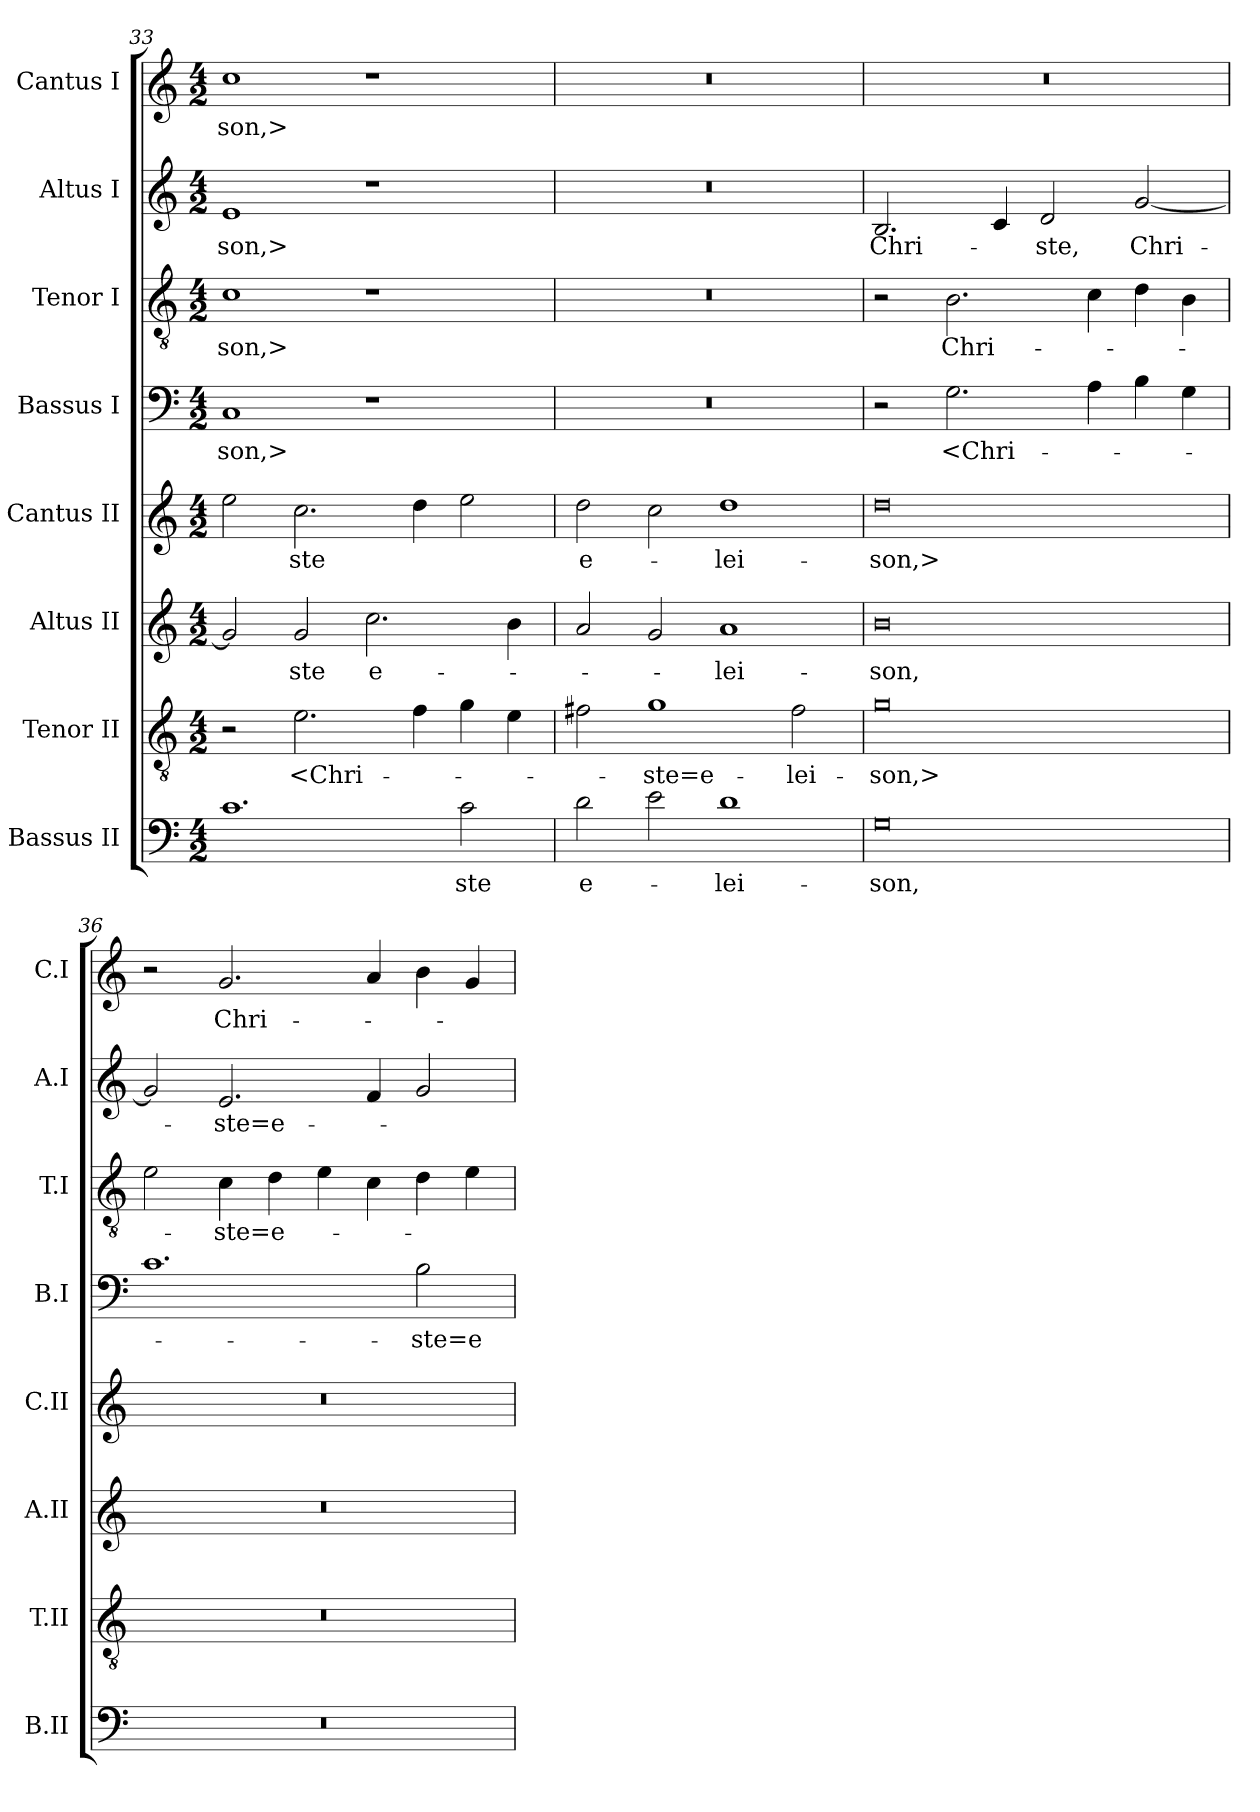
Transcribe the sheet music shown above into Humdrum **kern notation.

**kern	**text	**kern	**text	**kern	**text	**kern	**text	**kern	**text	**kern	**text	**kern	**text	**kern	**text
*part8	*part8	*part7	*part7	*part6	*part6	*part5	*part5	*part4	*part4	*part3	*part3	*part2	*part2	*part1	*part1
*staff8	*staff8	*staff7	*staff7	*staff6	*staff6	*staff5	*staff5	*staff4	*staff4	*staff3	*staff3	*staff2	*staff2	*staff1	*staff1
*I"Bassus II	*	*I"Tenor II	*	*I"Altus II	*	*I"Cantus II	*	*I"Bassus I	*	*I"Tenor I	*	*I"Altus I	*	*I"Cantus I	*
*I'B.II	*	*I'T.II	*	*I'A.II	*	*I'C.II	*	*I'B.I	*	*I'T.I	*	*I'A.I	*	*I'C.I	*
*clefF4	*	*clefGv2	*	*clefG2	*	*clefG2	*	*clefF4	*	*clefGv2	*	*clefG2	*	*clefG2	*
*	*	*ITrd7c12	*	*	*	*	*	*	*	*ITrd7c12	*	*	*	*	*
*k[]	*	*k[]	*	*k[]	*	*k[]	*	*k[]	*	*k[]	*	*k[]	*	*k[]	*
*C:	*	*C:	*	*C:	*	*C:	*	*C:	*	*C:	*	*C:	*	*C:	*
*M4/2	*	*M4/2	*	*M4/2	*	*M4/2	*	*M4/2	*	*M4/2	*	*M4/2	*	*M4/2	*
=33	=33	=33	=33	=33	=33	=33	=33	=33	=33	=33	=33	=33	=33	=33	=33
1.c\	.	2r	.	2g/]	.	2ee\	.	1C/	-son,>	1C\	-son,>	1e/	-son,>	1cc\	-son,>
.	.	2.E\	<Chri-	2g/	-ste	2.cc\	-ste	.	.	.	.	.	.	.	.
.	.	.	.	2.cc\	e-	.	.	1r	.	1r	.	1r	.	1r	.
.	.	4F\	.	.	.	4dd\	.	.	.	.	.	.	.	.	.
2c\	-ste	4G\	.	.	.	2ee\	.	.	.	.	.	.	.	.	.
.	.	4E\	.	4b\	.	.	.	.	.	.	.	.	.	.	.
=34	=34	=34	=34	=34	=34	=34	=34	=34	=34	=34	=34	=34	=34	=34	=34
2d\	e-	2F#\	.	2a/	.	2dd\	e-	0r	.	0r	.	0r	.	0r	.
2e\	.	1G\	-ste=e-	2g/	.	2cc\	.	.	.	.	.	.	.	.	.
1d\	-lei-	.	.	1a/	-lei-	1dd\	-lei-	.	.	.	.	.	.	.	.
.	.	2F#\	-lei-	.	.	.	.	.	.	.	.	.	.	.	.
=35	=35	=35	=35	=35	=35	=35	=35	=35	=35	=35	=35	=35	=35	=35	=35
0G\	-son,	0G\	-son,>	0b\	-son,	0dd\	-son,>	2r	.	2r	.	2.B/	Chri-	0r	.
.	.	.	.	.	.	.	.	2.G\	<Chri-	2.BB\	Chri-	.	.	.	.
.	.	.	.	.	.	.	.	.	.	.	.	4c/	.	.	.
.	.	.	.	.	.	.	.	.	.	.	.	2d/	-ste,	.	.
.	.	.	.	.	.	.	.	4A\	.	4C\	.	.	.	.	.
.	.	.	.	.	.	.	.	4B\	.	4D\	.	[2g/	Chri-	.	.
.	.	.	.	.	.	.	.	4G\	.	4BB\	.	.	.	.	.
=36	=36	=36	=36	=36	=36	=36	=36	=36	=36	=36	=36	=36	=36	=36	=36
0r	.	0r	.	0r	.	0r	.	1.c\	.	2E\	.	2g/]	.	2r	.
.	.	.	.	.	.	.	.	.	.	4C\	-ste=e-	2.e/	-ste=e-	2.g/	Chri-
.	.	.	.	.	.	.	.	.	.	4D\	.	.	.	.	.
.	.	.	.	.	.	.	.	.	.	4E\	.	.	.	.	.
.	.	.	.	.	.	.	.	.	.	4C\	.	4f/	.	4a/	.
.	.	.	.	.	.	.	.	2B\	-ste=e-	4D\	.	2g/	.	4b\	.
.	.	.	.	.	.	.	.	.	.	4E\	.	.	.	4g/	.
=	=	=	=	=	=	=	=	=	=	=	=	=	=	=	=
*-	*-	*-	*-	*-	*-	*-	*-	*-	*-	*-	*-	*-	*-	*-	*-
